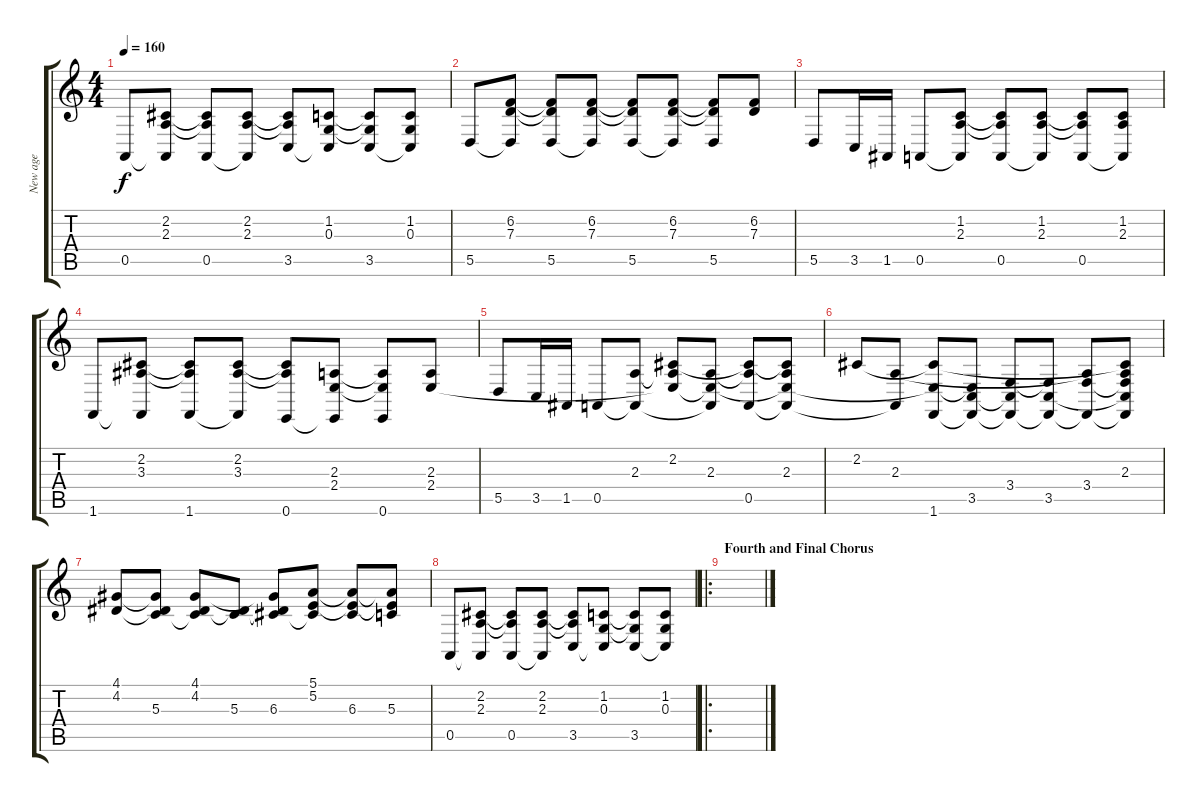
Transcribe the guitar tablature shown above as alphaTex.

\track ("New age" "New age") {instrument pad1newage}
\staff {score tabs}
\tuning (E4 B3 G3 D3 A2 E2) {hide}
\ts (4 4)
\tempo 160
\clef g2
\ks c
0.5.8{dy f} (2.2 2.3 0.5{t}).8 (2.2{t} 2.3{t} 0.5).8 (2.2 2.3 0.5{t}).8 (2.2{t} 2.3{t} 3.5).8 (1.2 0.3 3.5{t}).8 (1.2{t} 0.3{t} 3.5).8 (1.2 0.3 3.5{t}).8 |
5.5.8 (6.2 7.3 5.5{t}).8 (6.2{t} 7.3{t} 5.5).8 (6.2 7.3 5.5{t}).8 (6.2{t} 7.3{t} 5.5).8 (6.2 7.3 5.5{t}).8 (6.2{t} 7.3{t} 5.5).8 (6.2 7.3).8 |
5.5.8 3.5.16 1.5.16 0.5.8 (1.2 2.3 0.5{t}).8 (1.2{t} 2.3{t} 0.5).8 (1.2 2.3 0.5{t}).8 (1.2{t} 2.3{t} 0.5).8 (1.2 2.3 0.5{t}).8 |
1.6.8 (2.2 3.3 1.6{t}).8 (2.2{t} 3.3{t} 1.6).8 (2.2 3.3 1.6{t}).8 (2.2{t} 3.3{t} 0.6).8 (2.3 2.4 0.6{t}).8 (2.3{t} 2.4{t} 0.6).8 (2.3 2.4).8 |
5.5.8 3.5.16 1.5.16 0.5.8 (2.3 0.5{t}).8 (2.2 2.3{t} 2.4{t}).8 (2.3 2.4{t} 0.5{t}).8 (2.2{t} 2.3{t} 0.5).8 (2.2{t} 2.3 2.4{t} 0.5{t}).8 |
2.2.8 (2.3 0.5{t}).8 (2.2{t} 2.4{t} 1.6).8 (2.4{t} 3.5 1.6{t}).8 (3.4 3.5{t} 1.6{t}).8 (3.4{t} 3.5 1.6{t}).8 (2.3{t} 3.4 1.6{t}).8 (2.2{t} 2.3 3.4{t} 3.5{t} 1.6{t}).8 |
(4.1 4.2).8 (4.1{t} 4.2{t} 5.3).8 (4.1 4.2 5.3{t}).8 (4.2{t} 5.3).8 (4.1{t} 4.2{t} 6.3).8 (5.1 5.2 6.3{t}).8 (5.1{t} 5.2{t} 6.3).8 (5.1{t} 5.2{t} 5.3).8 |
0.5.8 (2.2 2.3 0.5{t}).8 (2.2{t} 2.3{t} 0.5).8 (2.2 2.3 0.5{t}).8 (2.2{t} 2.3{t} 3.5).8 (1.2 0.3 3.5{t}).8 (1.2{t} 0.3{t} 3.5).8 (1.2 0.3 3.5{t}).8 |
\ro
\section ("" "Fourth and Final Chorus")
